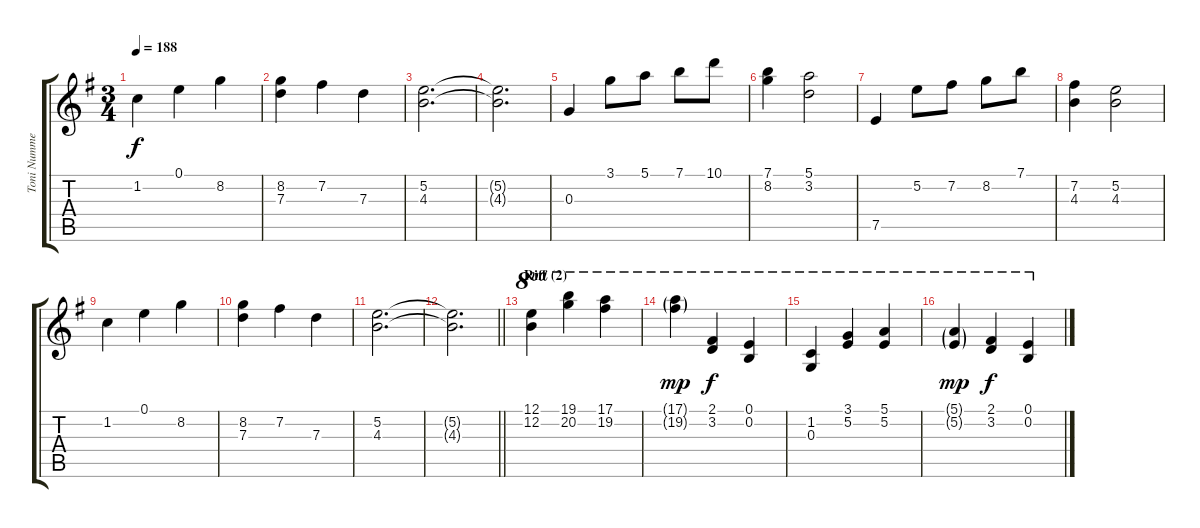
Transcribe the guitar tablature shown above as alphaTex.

\track ("Toni Nummelin (piano)" "Toni Numme") {instrument acousticgrandpiano}
\staff {score tabs}
\tuning (E5 B4 G4 D4 A3 E3) {hide}
\ts (3 4)
\tempo 188
\clef g2
\ks eminor
1.2.4{dy f} 0.1.4 8.2.4 |
(8.2 7.3).4 7.2.4 7.3.4 |
(5.2 4.3).2{d} |
(5.2{t} 4.3{t}).2{d} |
0.3.4 3.1.8 5.1.8 7.1.8 10.1.8 |
(7.1 8.2).4 (5.1 3.2).2 |
7.5.4 5.2.8 7.2.8 8.2.8 7.1.8 |
(7.2 4.3).4 (5.2 4.3).2 |
1.2.4 0.1.4 8.2.4 |
(8.2 7.3).4 7.2.4 7.3.4 |
(5.2 4.3).2{d} |
\barLineRight lightlight
(5.2{t} 4.3{t}).2{d} |
\section ("" "Riff (2)")
(12.1 12.2).4{ot 8va} (19.1 20.2).4{ot 8va} (17.1 19.2).4{ot 8va} |
(17.1{g} 19.2{g}).4{ot 8va dy mp} (2.1 3.2).4{ot 8va dy f} (0.1 0.2).4{ot 8va} |
(1.2 0.3).4{ot 8va} (3.1 5.2).4{ot 8va} (5.1 5.2).4{ot 8va} |
(5.1{g} 5.2{g}).4{ot 8va dy mp} (2.1 3.2).4{ot 8va dy f} (0.1 0.2).4{ot 8va}
